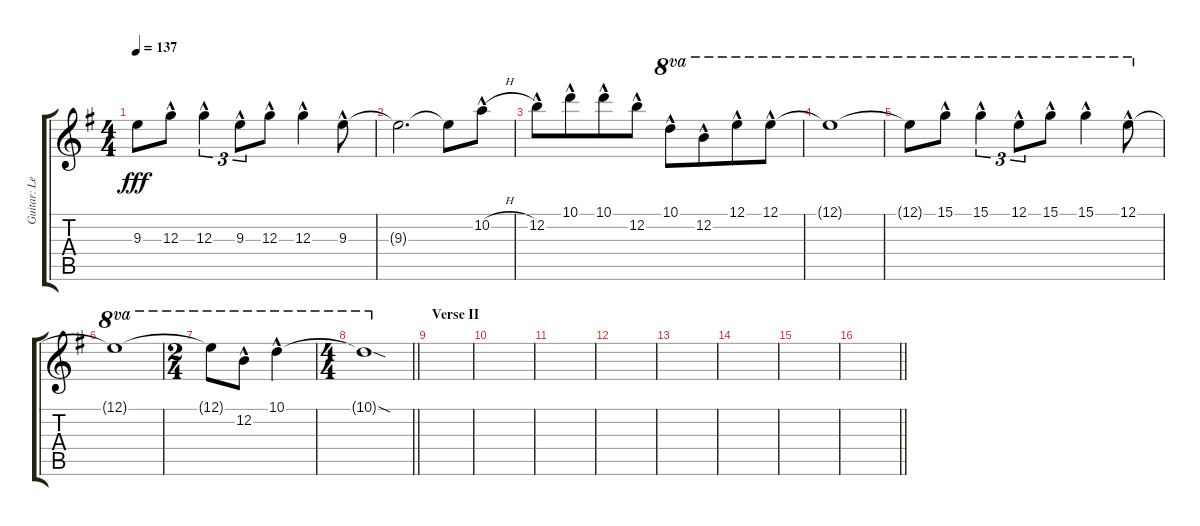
\track ("Guitar: Lead" "Guitar: Le") {instrument overdrivenguitar}
\staff {score tabs}
\tuning (E4 B3 G3 D3 A2 E2) {hide}
\ts (4 4)
\tempo 137
\clef g2
\ks g
9.3{t}.8{dy fff} 12.3{hac}.8 12.3{hac}.4{tu (3 2)} 9.3{hac}.8{tu (3 2) beam merge} 12.3{hac}.8 12.3{hac}.4 9.3{hac}.8 |
9.3{t}.2{d} 9.3{t}.8 10.2{h hac}.8 |
12.2{hac}.8 10.1{hac}.8{beam merge} 10.1{hac}.8 12.2{hac}.8 10.1{hac}.8{ot 8va} 12.2{hac}.8{ot 8va beam merge} 12.1{hac}.8{ot 8va} 12.1{hac}.8{ot 8va} |
12.1{t}.1{ot 8va} |
12.1{t}.8{ot 8va} 15.1{hac}.8{ot 8va} 15.1{hac}.4{tu (3 2) ot 8va} 12.1{hac}.8{tu (3 2) ot 8va beam merge} 15.1{hac}.8{ot 8va} 15.1{hac}.4{ot 8va} 12.1{hac}.8{ot 8va} |
12.1{t}.1{ot 8va} |
\ts (2 4)
12.1{t}.8{ot 8va} 12.2{hac}.8{ot 8va} 10.1{hac}.4{ot 8va} |
\ts (4 4)
\barLineRight lightlight
10.1{sod t}.1{ot 8va} |
\section ("" "Verse II")
|
|
|
|
|
|
|
\barLineRight lightlight
